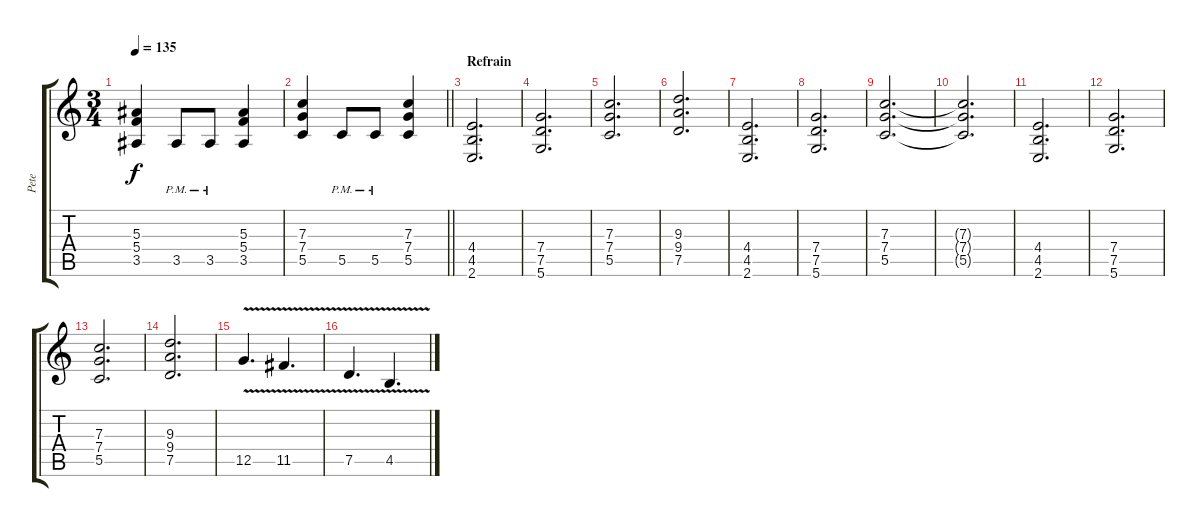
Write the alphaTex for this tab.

\track ("Pete" "Pete") {instrument distortionguitar}
\staff {score tabs}
\tuning (D4 A3 F3 C3 G2 D2) {hide}
\ts (3 4)
\tempo 135
\clef g2
\ks c
(5.3 5.4 3.5).4{dy f instrument distortionguitar} 3.5{pm}.8 3.5{pm}.8 (5.3 5.4 3.5).4 |
\barLineRight lightlight
(7.3 7.4 5.5).4 5.5{pm}.8 5.5{pm}.8 (7.3 7.4 5.5).4 |
\section ("" "Refrain")
(4.4 4.5 2.6).2{d} |
(7.4 7.5 5.6).2{d} |
(7.3 7.4 5.5).2{d} |
(9.3 9.4 7.5).2{d} |
(4.4 4.5 2.6).2{d} |
(7.4 7.5 5.6).2{d} |
(7.3 7.4 5.5).2{d} |
(7.3{t} 7.4{t} 5.5{t}).2{d} |
(4.4 4.5 2.6).2{d} |
(7.4 7.5 5.6).2{d} |
(7.3 7.4 5.5).2{d} |
(9.3 9.4 7.5).2{d} |
12.5{v}.4{d} 11.5{v}.4{d} |
7.5{v}.4{d} 4.5{v}.4{d}
